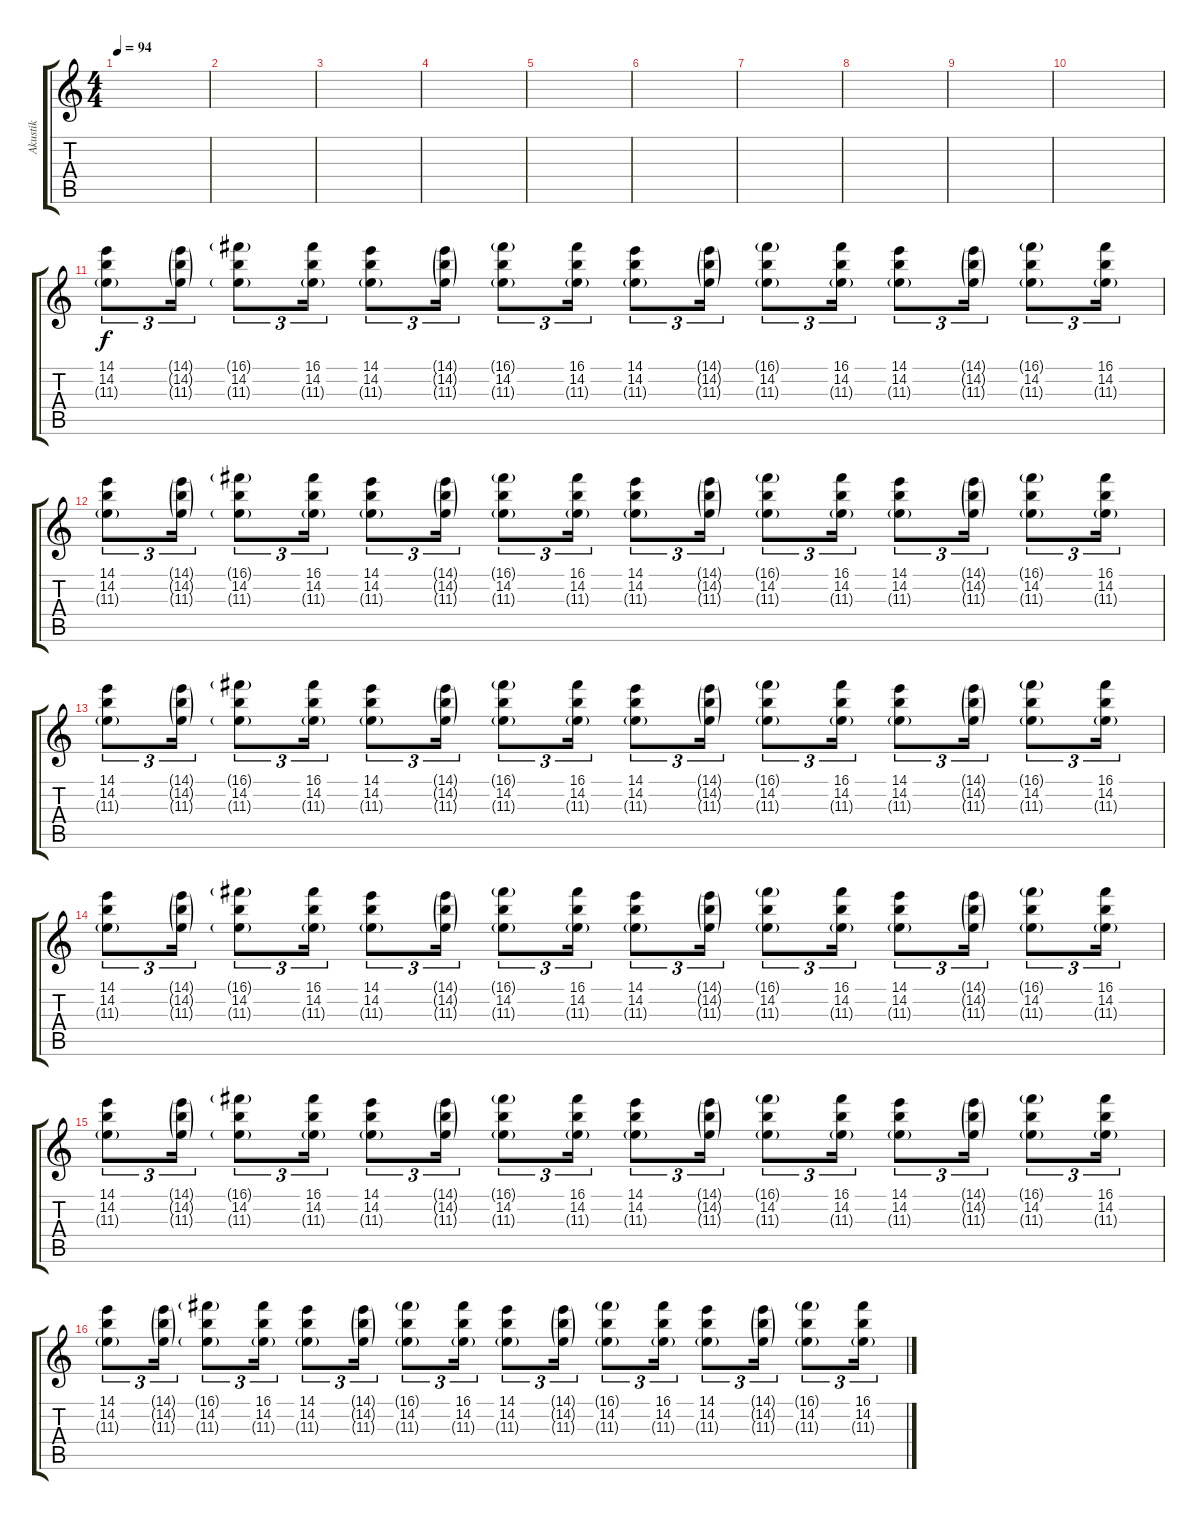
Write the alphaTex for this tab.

\track ("Akustik" "Akustik") {instrument acousticguitarsteel}
\staff {score tabs}
\tuning (D4 A3 F3 C3 G2 D2) {hide}
\ts (4 4)
\tempo 94
\clef g2
\ks c
|
|
|
|
|
|
|
|
|
|
(14.1 14.2 11.3{g}).8{tu (3 2)} (14.1{g} 14.2{g} 11.3{g}).16{tu (3 2)} (16.1{g} 14.2 11.3{g}).8{tu (3 2)} (16.1 14.2 11.3{g}).16{tu (3 2)} (14.1 14.2 11.3{g}).8{tu (3 2)} (14.1{g} 14.2{g} 11.3{g}).16{tu (3 2)} (16.1{g} 14.2 11.3{g}).8{tu (3 2)} (16.1 14.2 11.3{g}).16{tu (3 2)} (14.1 14.2 11.3{g}).8{tu (3 2)} (14.1{g} 14.2{g} 11.3{g}).16{tu (3 2)} (16.1{g} 14.2 11.3{g}).8{tu (3 2)} (16.1 14.2 11.3{g}).16{tu (3 2)} (14.1 14.2 11.3{g}).8{tu (3 2)} (14.1{g} 14.2{g} 11.3{g}).16{tu (3 2)} (16.1{g} 14.2 11.3{g}).8{tu (3 2)} (16.1 14.2 11.3{g}).16{tu (3 2)} |
(14.1 14.2 11.3{g}).8{tu (3 2)} (14.1{g} 14.2{g} 11.3{g}).16{tu (3 2)} (16.1{g} 14.2 11.3{g}).8{tu (3 2)} (16.1 14.2 11.3{g}).16{tu (3 2)} (14.1 14.2 11.3{g}).8{tu (3 2)} (14.1{g} 14.2{g} 11.3{g}).16{tu (3 2)} (16.1{g} 14.2 11.3{g}).8{tu (3 2)} (16.1 14.2 11.3{g}).16{tu (3 2)} (14.1 14.2 11.3{g}).8{tu (3 2)} (14.1{g} 14.2{g} 11.3{g}).16{tu (3 2)} (16.1{g} 14.2 11.3{g}).8{tu (3 2)} (16.1 14.2 11.3{g}).16{tu (3 2)} (14.1 14.2 11.3{g}).8{tu (3 2)} (14.1{g} 14.2{g} 11.3{g}).16{tu (3 2)} (16.1{g} 14.2 11.3{g}).8{tu (3 2)} (16.1 14.2 11.3{g}).16{tu (3 2)} |
(14.1 14.2 11.3{g}).8{tu (3 2)} (14.1{g} 14.2{g} 11.3{g}).16{tu (3 2)} (16.1{g} 14.2 11.3{g}).8{tu (3 2)} (16.1 14.2 11.3{g}).16{tu (3 2)} (14.1 14.2 11.3{g}).8{tu (3 2)} (14.1{g} 14.2{g} 11.3{g}).16{tu (3 2)} (16.1{g} 14.2 11.3{g}).8{tu (3 2)} (16.1 14.2 11.3{g}).16{tu (3 2)} (14.1 14.2 11.3{g}).8{tu (3 2)} (14.1{g} 14.2{g} 11.3{g}).16{tu (3 2)} (16.1{g} 14.2 11.3{g}).8{tu (3 2)} (16.1 14.2 11.3{g}).16{tu (3 2)} (14.1 14.2 11.3{g}).8{tu (3 2)} (14.1{g} 14.2{g} 11.3{g}).16{tu (3 2)} (16.1{g} 14.2 11.3{g}).8{tu (3 2)} (16.1 14.2 11.3{g}).16{tu (3 2)} |
(14.1 14.2 11.3{g}).8{tu (3 2)} (14.1{g} 14.2{g} 11.3{g}).16{tu (3 2)} (16.1{g} 14.2 11.3{g}).8{tu (3 2)} (16.1 14.2 11.3{g}).16{tu (3 2)} (14.1 14.2 11.3{g}).8{tu (3 2)} (14.1{g} 14.2{g} 11.3{g}).16{tu (3 2)} (16.1{g} 14.2 11.3{g}).8{tu (3 2)} (16.1 14.2 11.3{g}).16{tu (3 2)} (14.1 14.2 11.3{g}).8{tu (3 2)} (14.1{g} 14.2{g} 11.3{g}).16{tu (3 2)} (16.1{g} 14.2 11.3{g}).8{tu (3 2)} (16.1 14.2 11.3{g}).16{tu (3 2)} (14.1 14.2 11.3{g}).8{tu (3 2)} (14.1{g} 14.2{g} 11.3{g}).16{tu (3 2)} (16.1{g} 14.2 11.3{g}).8{tu (3 2)} (16.1 14.2 11.3{g}).16{tu (3 2)} |
(14.1 14.2 11.3{g}).8{tu (3 2)} (14.1{g} 14.2{g} 11.3{g}).16{tu (3 2)} (16.1{g} 14.2 11.3{g}).8{tu (3 2)} (16.1 14.2 11.3{g}).16{tu (3 2)} (14.1 14.2 11.3{g}).8{tu (3 2)} (14.1{g} 14.2{g} 11.3{g}).16{tu (3 2)} (16.1{g} 14.2 11.3{g}).8{tu (3 2)} (16.1 14.2 11.3{g}).16{tu (3 2)} (14.1 14.2 11.3{g}).8{tu (3 2)} (14.1{g} 14.2{g} 11.3{g}).16{tu (3 2)} (16.1{g} 14.2 11.3{g}).8{tu (3 2)} (16.1 14.2 11.3{g}).16{tu (3 2)} (14.1 14.2 11.3{g}).8{tu (3 2)} (14.1{g} 14.2{g} 11.3{g}).16{tu (3 2)} (16.1{g} 14.2 11.3{g}).8{tu (3 2)} (16.1 14.2 11.3{g}).16{tu (3 2)} |
(14.1 14.2 11.3{g}).8{tu (3 2)} (14.1{g} 14.2{g} 11.3{g}).16{tu (3 2)} (16.1{g} 14.2 11.3{g}).8{tu (3 2)} (16.1 14.2 11.3{g}).16{tu (3 2)} (14.1 14.2 11.3{g}).8{tu (3 2)} (14.1{g} 14.2{g} 11.3{g}).16{tu (3 2)} (16.1{g} 14.2 11.3{g}).8{tu (3 2)} (16.1 14.2 11.3{g}).16{tu (3 2)} (14.1 14.2 11.3{g}).8{tu (3 2)} (14.1{g} 14.2{g} 11.3{g}).16{tu (3 2)} (16.1{g} 14.2 11.3{g}).8{tu (3 2)} (16.1 14.2 11.3{g}).16{tu (3 2)} (14.1 14.2 11.3{g}).8{tu (3 2)} (14.1{g} 14.2{g} 11.3{g}).16{tu (3 2)} (16.1{g} 14.2 11.3{g}).8{tu (3 2)} (16.1 14.2 11.3{g}).16{tu (3 2)}
